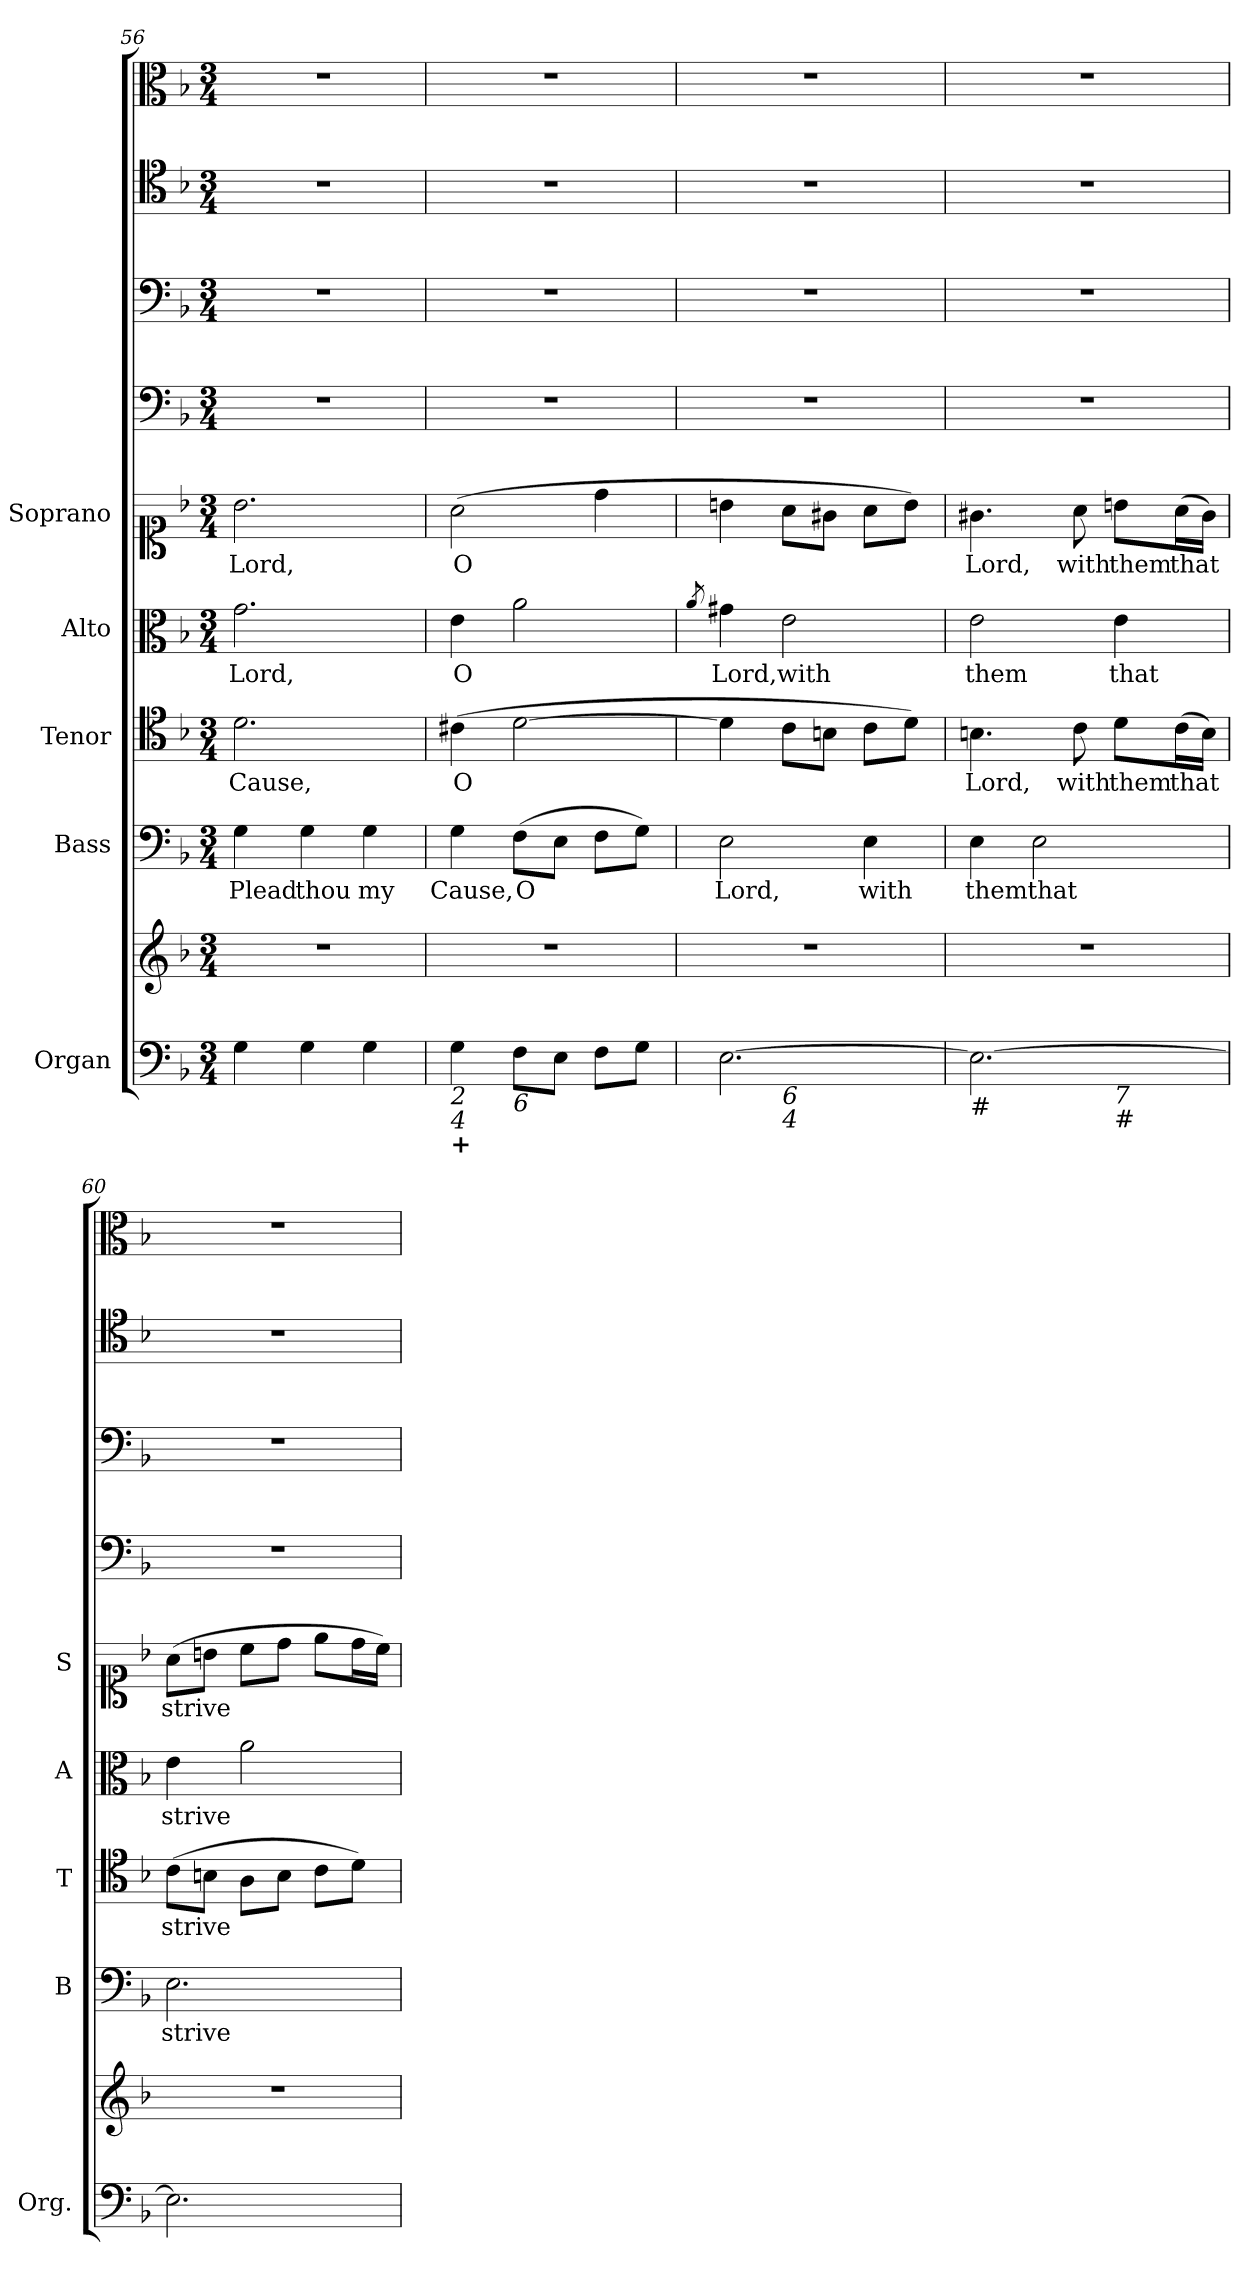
**kern	**kern	**kern	**text	**kern	**text	**kern	**text	**kern	**text	**kern	**kern	**kern	**kern
*part9	*part9	*part8	*part8	*part7	*part7	*part6	*part6	*part5	*part5	*part4	*part3	*part2	*part1
*staff10	*staff9	*staff8	*staff8	*staff7	*staff7	*staff6	*staff6	*staff5	*staff5	*staff4	*staff3	*staff2	*staff1
*I"Organ	*	*I"Bass	*	*I"Tenor	*	*I"Alto	*	*I"Soprano	*	*	*	*	*
*I'Org.	*	*I'B	*	*I'T	*	*I'A	*	*I'S	*	*	*	*	*
*clefF4	*clefG2	*clefF4	*	*clefC4	*	*clefC3	*	*clefC1	*	*clefF4	*clefF4	*clefC4	*clefC3
*k[b-]	*k[b-]	*k[b-]	*	*k[b-]	*	*k[b-]	*	*k[b-]	*	*k[b-]	*k[b-]	*k[b-]	*k[b-]
*d:	*d:	*d:	*	*d:	*	*d:	*	*d:	*	*d:	*d:	*d:	*d:
*M3/4	*M3/4	*M3/4	*	*M3/4	*	*M3/4	*	*M3/4	*	*M3/4	*M3/4	*M3/4	*M3/4
=56	=56	=56	=56	=56	=56	=56	=56	=56	=56	=56	=56	=56	=56
!	!	!	!LO:LY:b	!	!LO:LY:b	!	!LO:LY:b	!	!LO:LY:b	!	!	!	!
4G\	2.r	4G\	Plead	2.d\	Cause,	2.g\	Lord,	2.b-\	Lord,	2.r	2.r	2.r	2.r
!	!	!	!LO:LY:b	!	!	!	!	!	!	!	!	!	!
4G\	.	4G\	thou	.	.	.	.	.	.	.	.	.	.
!	!	!	!LO:LY:b	!	!	!	!	!	!	!	!	!	!
4G\	.	4G\	my	.	.	.	.	.	.	.	.	.	.
=57	=57	=57	=57	=57	=57	=57	=57	=57	=57	=57	=57	=57	=57
!LO:TX:b:i:t=2	!	!	!	!	!	!	!	!	!	!	!	!	!
!LO:TX:b:i:t=4	!	!	!	!	!	!	!	!	!	!	!	!	!
!LO:TX:b:B:t=+	!	!	!	!	!	!	!	!	!	!	!	!	!
!	!	!	!LO:LY:b	!	!LO:LY:b	!	!LO:LY:b	!	!LO:LY:b	!	!	!	!
4G\	2.r	4G\	Cause,	(>4c#X\	O	4e\	O	(>2a\	O	2.r	2.r	2.r	2.r
!LO:TX:b:i:t=6	!	!	!	!	!	!	!	!	!	!	!	!	!
!	!	!	!LO:LY:b	!	!	!	!	!	!	!	!	!	!
8F\L	.	(>8F\L	O	[2d\	.	2a\	.	.	.	.	.	.	.
8E\J	.	8E\J	.	.	.	.	.	.	.	.	.	.	.
8F\L	.	8F\L	.	.	.	.	.	4dd\	.	.	.	.	.
8G\J	.	8G\J)	.	.	.	.	.	.	.	.	.	.	.
=58	=58	=58	=58	=58	=58	=58	=58	=58	=58	=58	=58	=58	=58
.	.	.	.	.	.	8qa/	.	.	.	.	.	.	.
!LO:TX:b:i:t=7	!	!	!	!	!	!	!	!	!	!	!	!	!
!LO:TX:b:t=#	!	!	!	!	!	!	!	!	!	!	!	!	!
!	!	!	!LO:LY:b	!	!	!	!LO:LY:b	!	!	!	!	!	!
*^	*	*	*	*	*	*	*	*	*	*	*	*	*
[2.E\	4ryy	2.r	2E\	Lord,	4d\]	.	4g#X\	Lord,	4bn\	.	2.r	2.r	2.r	2.r
!	!LO:TX:b:i:t=6\n4	!	!	!	!	!	!	!	!	!	!	!	!	!
!	!	!	!	!	!	!	!	!LO:LY:b	!	!	!	!	!	!
.	2ryy	.	.	.	8c\L	.	2e\	with	8a\L	.	.	.	.	.
.	.	.	.	.	8Bn\J	.	.	.	8g#X\J	.	.	.	.	.
!	!	!	!	!LO:LY:b	!	!	!	!	!	!	!	!	!	!
.	.	.	4E\	with	8c\L	.	.	.	8a\L	.	.	.	.	.
.	.	.	.	.	8d\J)	.	.	.	8b\J)	.	.	.	.	.
!!LO:PB:g=z
=59	=59	=59	=59	=59	=59	=59	=59	=59	=59	=59	=59	=59	=59	=59
!LO:TX:b:t=#	!	!	!	!	!	!	!	!	!	!	!	!	!	!
!	!	!	!	!LO:LY:b	!	!LO:LY:b	!	!LO:LY:b	!	!LO:LY:b	!	!	!	!
2.E\_	2ryy	2.r	4E\	them	4.Bn\	Lord,	2e\	them	4.g#X\	Lord,	2.r	2.r	2.r	2.r
!	!	!	!	!LO:LY:b	!	!	!	!	!	!	!	!	!	!
.	.	.	2E\	that	.	.	.	.	.	.	.	.	.	.
!	!	!	!	!	!	!LO:LY:b	!	!	!	!LO:LY:b	!	!	!	!
.	.	.	.	.	8c\	with	.	.	8a\	with	.	.	.	.
!	!LO:TX:b:i:t=7	!	!	!	!	!	!	!	!	!	!	!	!	!
!	!LO:TX:b:t=#	!	!	!	!	!	!	!	!	!	!	!	!	!
!	!	!	!	!	!	!LO:LY:b	!	!LO:LY:b	!	!LO:LY:b	!	!	!	!
.	4ryy	.	.	.	8d\L	them	4e\	that	8bn\L	them	.	.	.	.
!	!	!	!	!	!	!LO:LY:b	!	!	!	!LO:LY:b	!	!	!	!
.	.	.	.	.	(>16c\L	that	.	.	(>16a\L	that	.	.	.	.
.	.	.	.	.	16B\JJ)	.	.	.	16g#\JJ)	.	.	.	.	.
=60	=60	=60	=60	=60	=60	=60	=60	=60	=60	=60	=60	=60	=60	=60
!LO:TX:b:i:t=6\n4	!	!	!	!	!	!	!	!	!	!	!	!	!	!
!	!	!	!	!LO:LY:b	!	!LO:LY:b	!	!LO:LY:b	!	!LO:LY:b	!	!	!	!
*v	*v	*	*	*	*	*	*	*	*	*	*	*	*	*
2.E\]	2.r	2.E\	strive	(>8c\L	strive	4e\	strive	(>8a\L	strive	2.r	2.r	2.r	2.r
.	.	.	.	8Bn\J	.	.	.	8bn\J	.	.	.	.	.
.	.	.	.	8A\L	.	2a\	.	8cc\L	.	.	.	.	.
.	.	.	.	8B\J	.	.	.	8dd\J	.	.	.	.	.
.	.	.	.	8c\L	.	.	.	8ee\L	.	.	.	.	.
.	.	.	.	8d\J)	.	.	.	16dd\L	.	.	.	.	.
.	.	.	.	.	.	.	.	16cc\JJ)	.	.	.	.	.
=	=	=	=	=	=	=	=	=	=	=	=	=	=
*-	*-	*-	*-	*-	*-	*-	*-	*-	*-	*-	*-	*-	*-
